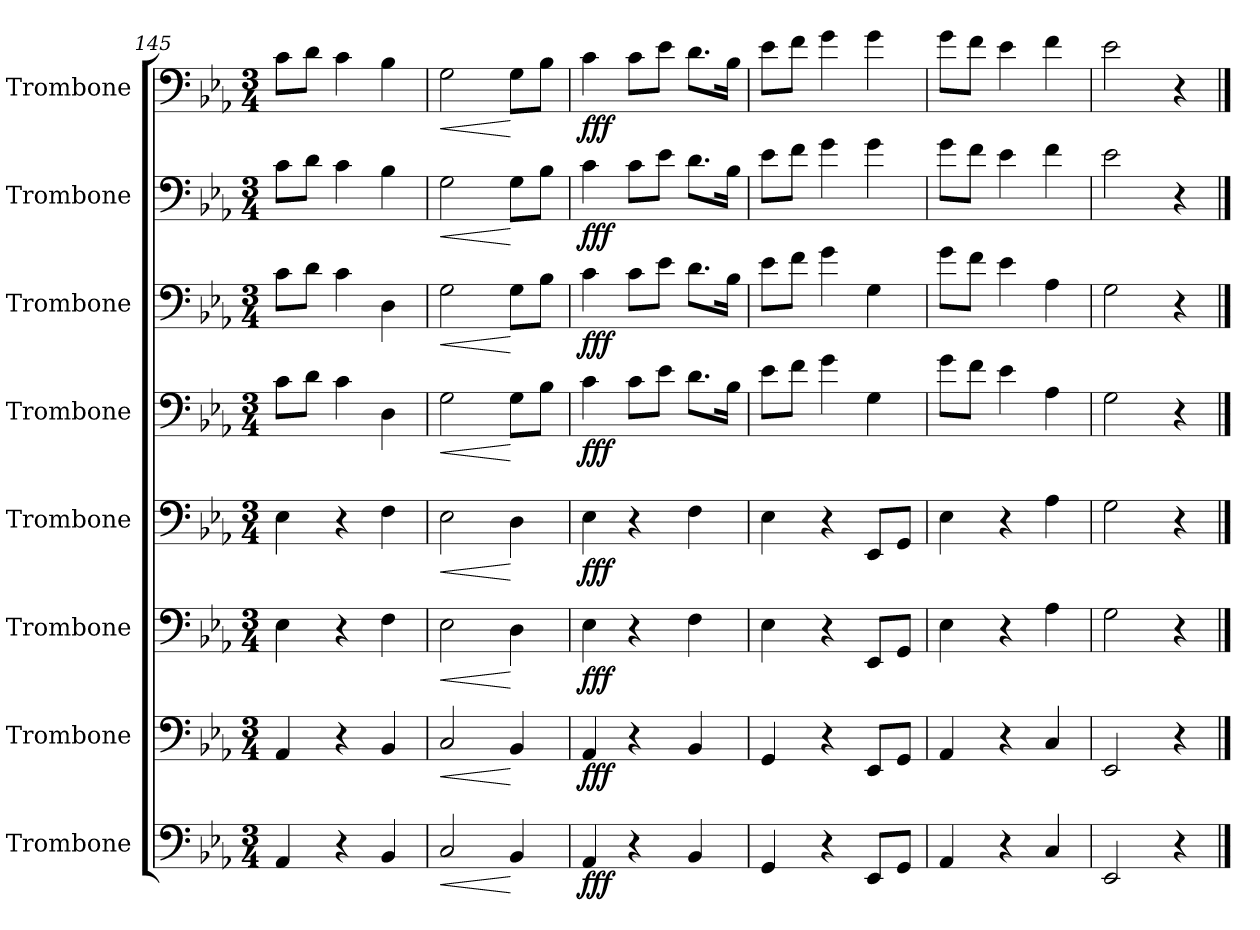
**kern	**dynam	**kern	**dynam	**kern	**dynam	**kern	**dynam	**kern	**dynam	**kern	**dynam	**kern	**dynam	**kern	**dynam
*part8	*part8	*part7	*part7	*part6	*part6	*part5	*part5	*part4	*part4	*part3	*part3	*part2	*part2	*part1	*part1
*staff8	*staff8	*staff7	*staff7	*staff6	*staff6	*staff5	*staff5	*staff4	*staff4	*staff3	*staff3	*staff2	*staff2	*staff1	*staff1
*I"Trombone	*	*I"Trombone	*	*I"Trombone	*	*I"Trombone	*	*I"Trombone	*	*I"Trombone	*	*I"Trombone	*	*I"Trombone	*
*I'Tbn.	*	*I'Tbn.	*	*I'Tbn.	*	*I'Tbn.	*	*I'Tbn.	*	*I'Tbn.	*	*I'Tbn.	*	*I'Tbn.	*
!!LO:PB:g=z
*clefF4	*	*clefF4	*	*clefF4	*	*clefF4	*	*clefF4	*	*clefF4	*	*clefF4	*	*clefF4	*
*k[b-e-a-]	*	*k[b-e-a-]	*	*k[b-e-a-]	*	*k[b-e-a-]	*	*k[b-e-a-]	*	*k[b-e-a-]	*	*k[b-e-a-]	*	*k[b-e-a-]	*
*M3/4	*	*M3/4	*	*M3/4	*	*M3/4	*	*M3/4	*	*M3/4	*	*M3/4	*	*M3/4	*
=145	=145	=145	=145	=145	=145	=145	=145	=145	=145	=145	=145	=145	=145	=145	=145
4AA-/	.	4AA-/	.	4E-\	.	4E-\	.	8c\L	.	8c\L	.	8c\L	.	8c\L	.
.	.	.	.	.	.	.	.	8d\J	.	8d\J	.	8d\J	.	8d\J	.
4r	.	4r	.	4r	.	4r	.	4c\	.	4c\	.	4c\	.	4c\	.
4BB-/	.	4BB-/	.	4F\	.	4F\	.	4D\	.	4D\	.	4B-\	.	4B-\	.
=146	=146	=146	=146	=146	=146	=146	=146	=146	=146	=146	=146	=146	=146	=146	=146
!	!LO:HP:b	!	!LO:HP:b	!	!LO:HP:b	!	!LO:HP:b	!	!LO:HP:b	!	!LO:HP:b	!	!LO:HP:b	!	!LO:HP:b
2C/	<	2C/	<	2E-\	<	2E-\	<	2G\	<	2G\	<	2G\	<	2G\	<
4BB-/	[	4BB-/	[	4D\	[	4D\	[	8G\L	[	8G\L	[	8G\L	[	8G\L	[
.	.	.	.	.	.	.	.	8B-\J	.	8B-\J	.	8B-\J	.	8B-\J	.
=147	=147	=147	=147	=147	=147	=147	=147	=147	=147	=147	=147	=147	=147	=147	=147
!	!LO:DY:b	!	!LO:DY:b	!	!LO:DY:b	!	!LO:DY:b	!	!LO:DY:b	!	!LO:DY:b	!	!LO:DY:b	!	!LO:DY:b
4AA-/	fff	4AA-/	fff	4E-\	fff	4E-\	fff	4c\	fff	4c\	fff	4c\	fff	4c\	fff
4r	.	4r	.	4r	.	4r	.	8c\L	.	8c\L	.	8c\L	.	8c\L	.
.	.	.	.	.	.	.	.	8e-\J	.	8e-\J	.	8e-\J	.	8e-\J	.
4BB-/	.	4BB-/	.	4F\	.	4F\	.	8.d\L	.	8.d\L	.	8.d\L	.	8.d\L	.
.	.	.	.	.	.	.	.	16B-\Jk	.	16B-\Jk	.	16B-\Jk	.	16B-\Jk	.
=148	=148	=148	=148	=148	=148	=148	=148	=148	=148	=148	=148	=148	=148	=148	=148
4GG/	.	4GG/	.	4E-\	.	4E-\	.	8e-\L	.	8e-\L	.	8e-\L	.	8e-\L	.
.	.	.	.	.	.	.	.	8f\J	.	8f\J	.	8f\J	.	8f\J	.
4r	.	4r	.	4r	.	4r	.	4g\	.	4g\	.	4g\	.	4g\	.
8EE-/L	.	8EE-/L	.	8EE-/L	.	8EE-/L	.	4G\	.	4G\	.	4g\	.	4g\	.
8GG/J	.	8GG/J	.	8GG/J	.	8GG/J	.	.	.	.	.	.	.	.	.
=149	=149	=149	=149	=149	=149	=149	=149	=149	=149	=149	=149	=149	=149	=149	=149
4AA-/	.	4AA-/	.	4E-\	.	4E-\	.	8g\L	.	8g\L	.	8g\L	.	8g\L	.
.	.	.	.	.	.	.	.	8f\J	.	8f\J	.	8f\J	.	8f\J	.
4r	.	4r	.	4r	.	4r	.	4e-\	.	4e-\	.	4e-\	.	4e-\	.
4C/	.	4C/	.	4A-\	.	4A-\	.	4A-\	.	4A-\	.	4f\	.	4f\	.
=150	=150	=150	=150	=150	=150	=150	=150	=150	=150	=150	=150	=150	=150	=150	=150
2EE-/	.	2EE-/	.	2G\	.	2G\	.	2G\	.	2G\	.	2e-\	.	2e-\	.
4r	.	4r	.	4r	.	4r	.	4r	.	4r	.	4r	.	4r	.
==	==	==	==	==	==	==	==	==	==	==	==	==	==	==	==
*-	*-	*-	*-	*-	*-	*-	*-	*-	*-	*-	*-	*-	*-	*-	*-
